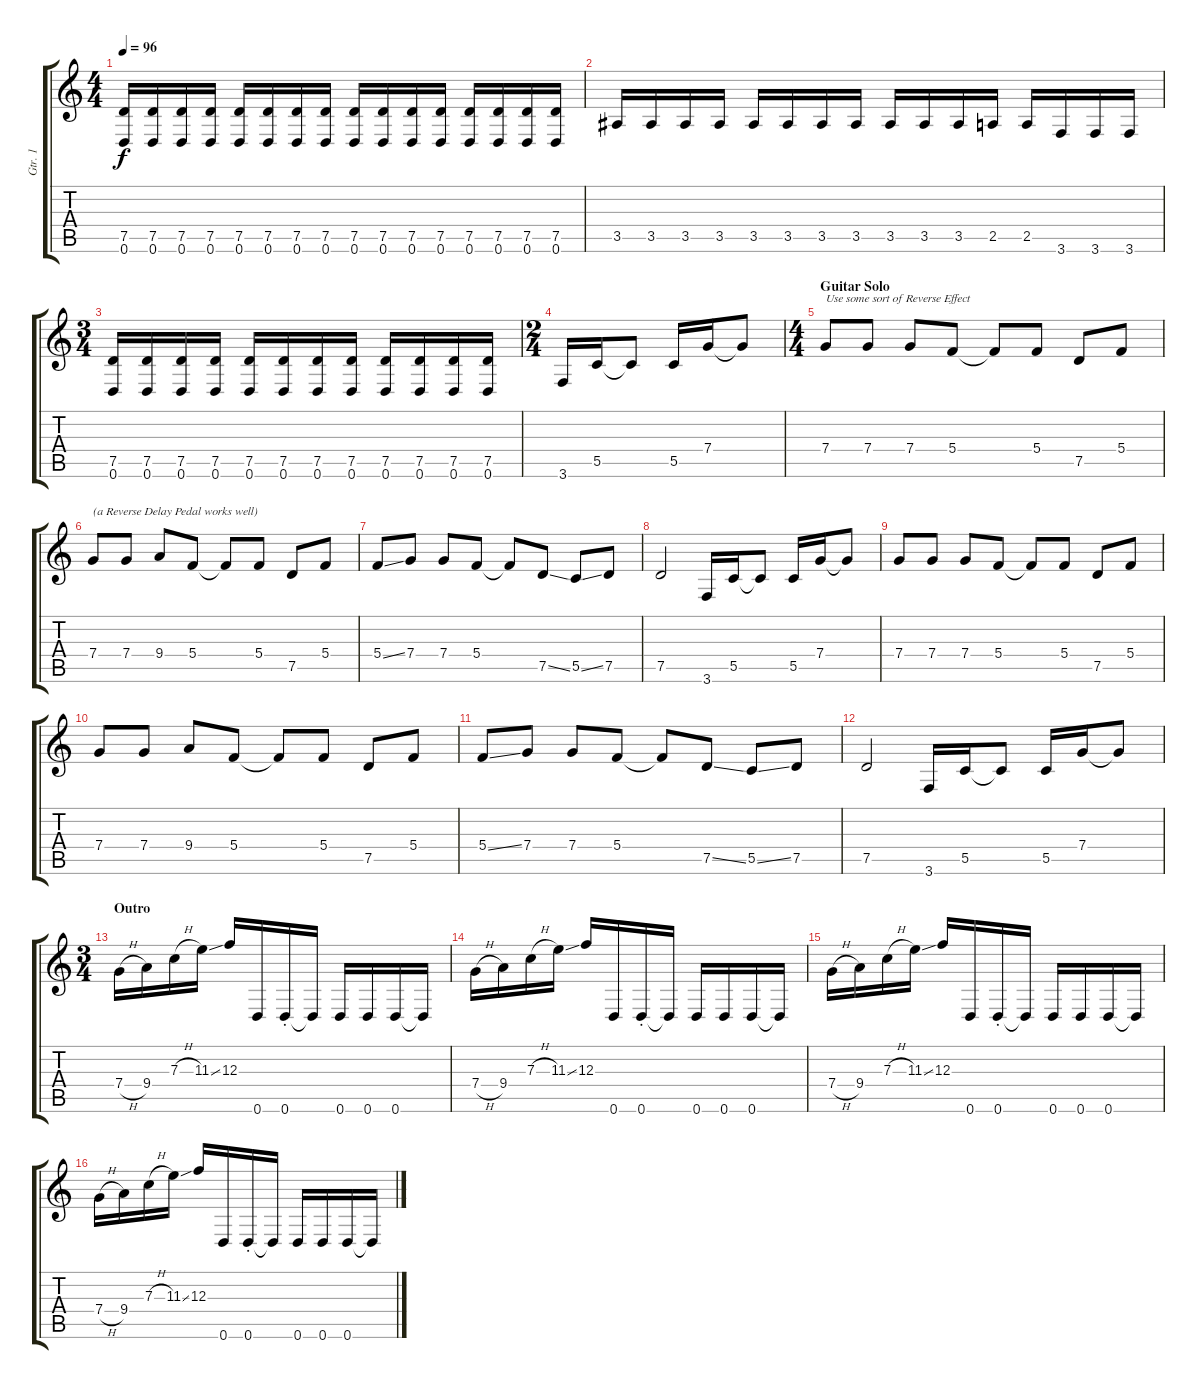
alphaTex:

\track ("Gtr. 1" "Gtr. 1") {instrument distortionguitar}
\staff {score tabs}
\tuning (D4 A3 F3 C3 G2 D2) {hide}
\ts (4 4)
\tempo 96
\clef g2
\ks c
(7.5 0.6).16{dy f} (7.5 0.6).16 (7.5 0.6).16 (7.5 0.6).16 (7.5 0.6).16 (7.5 0.6).16 (7.5 0.6).16 (7.5 0.6).16 (7.5 0.6).16 (7.5 0.6).16 (7.5 0.6).16 (7.5 0.6).16 (7.5 0.6).16 (7.5 0.6).16 (7.5 0.6).16 (7.5 0.6).16 |
3.5.16 3.5.16 3.5.16 3.5.16 3.5.16 3.5.16 3.5.16 3.5.16 3.5.16 3.5.16 3.5.16 2.5.16 2.5.16 3.6.16 3.6.16 3.6.16 |
\ts (3 4)
(7.5 0.6).16 (7.5 0.6).16 (7.5 0.6).16 (7.5 0.6).16 (7.5 0.6).16 (7.5 0.6).16 (7.5 0.6).16 (7.5 0.6).16 (7.5 0.6).16 (7.5 0.6).16 (7.5 0.6).16 (7.5 0.6).16 |
\ts (2 4)
3.6.16{instrument distortionguitar} 5.5.16 5.5{t}.8 5.5.16 7.4.16 7.4{t}.8 |
\ts (4 4)
\section ("" "Guitar Solo")
7.4.8{txt "Use some sort of Reverse Effect"} 7.4.8 7.4.8 5.4.8 5.4{t}.8 5.4.8 7.5.8 5.4.8 |
7.4.8{txt "(a Reverse Delay Pedal works well)"} 7.4.8 9.4.8 5.4.8 5.4{t}.8 5.4.8 7.5.8 5.4.8 |
5.4{ss}.8 7.4.8 7.4.8 5.4.8 5.4{t}.8 7.5{ss}.8 5.5{ss}.8 7.5.8 |
7.5.2 3.6.16 5.5.16 5.5{t}.8 5.5.16 7.4.16 7.4{t}.8 |
7.4.8 7.4.8 7.4.8 5.4.8 5.4{t}.8 5.4.8 7.5.8 5.4.8 |
7.4.8 7.4.8 9.4.8 5.4.8 5.4{t}.8 5.4.8 7.5.8 5.4.8 |
5.4{ss}.8 7.4.8 7.4.8 5.4.8 5.4{t}.8 7.5{ss}.8 5.5{ss}.8 7.5.8 |
7.5.2 3.6.16 5.5.16 5.5{t}.8 5.5.16 7.4.16 7.4{t}.8 |
\ts (3 4)
\section ("" "Outro")
7.4{h}.16 9.4.16 7.3{h}.16 11.3{ss}.16 12.3.16 0.6.16 0.6{st}.16 0.6{t}.16 0.6.16 0.6.16 0.6.16 0.6{t}.16 |
7.4{h}.16 9.4.16 7.3{h}.16 11.3{ss}.16 12.3.16 0.6.16 0.6{st}.16 0.6{t}.16 0.6.16 0.6.16 0.6.16 0.6{t}.16 |
7.4{h}.16 9.4.16 7.3{h}.16 11.3{ss}.16 12.3.16 0.6.16 0.6{st}.16 0.6{t}.16 0.6.16 0.6.16 0.6.16 0.6{t}.16 |
7.4{h}.16 9.4.16 7.3{h}.16 11.3{ss}.16 12.3.16 0.6.16 0.6{st}.16 0.6{t}.16 0.6.16 0.6.16 0.6.16 0.6{t}.16
